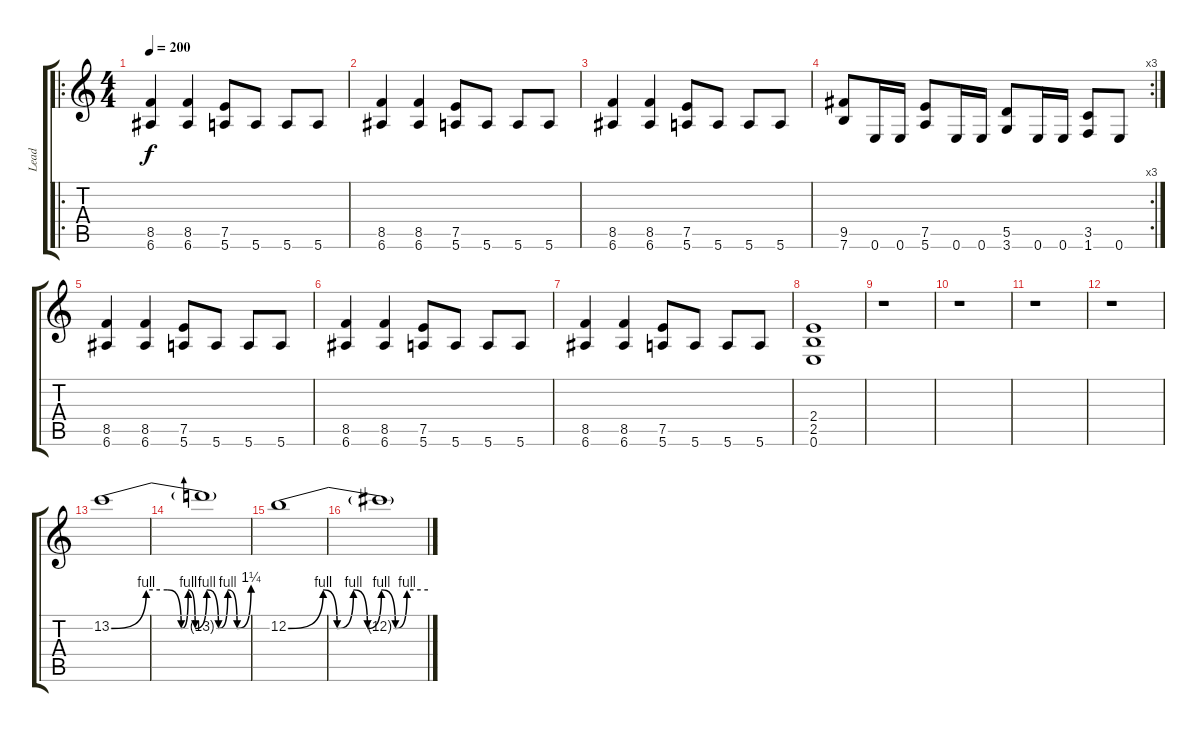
\track ("Lead" "Lead") {instrument distortionguitar}
\staff {score tabs}
\tuning (E4 B3 G3 D3 A2 E2) {hide}
\ro
\ts (4 4)
\tempo 200
\clef g2
\ks c
(8.5 6.6).4{dy f} (8.5 6.6).4 (7.5 5.6).8 5.6.8 5.6.8 5.6.8 |
(8.5 6.6).4 (8.5 6.6).4 (7.5 5.6).8 5.6.8 5.6.8 5.6.8 |
(8.5 6.6).4 (8.5 6.6).4 (7.5 5.6).8 5.6.8 5.6.8 5.6.8 |
\rc 3
(9.5 7.6).8 0.6.16 0.6.16 (7.5 5.6).8 0.6.16 0.6.16 (5.5 3.6).8 0.6.16 0.6.16 (3.5 1.6).8 0.6.8 |
(8.5 6.6).4 (8.5 6.6).4 (7.5 5.6).8 5.6.8 5.6.8 5.6.8 |
(8.5 6.6).4 (8.5 6.6).4 (7.5 5.6).8 5.6.8 5.6.8 5.6.8 |
(8.5 6.6).4 (8.5 6.6).4 (7.5 5.6).8 5.6.8 5.6.8 5.6.8 |
(2.4 2.5 0.6).1 |
r.1 |
r.1 |
r.1 |
r.1 |
13.2{be (custom 0 0 15 4 24 4 30 0 33 4 36 0 41 4 46 0 50 4 54 0 60 5)}.1 |
13.2{t}.1 |
12.2{be (custom 0 0 15 4 21 0 28 4 34 0 40 4 46 0 51 4 60 4)}.1 |
12.2{t}.1
